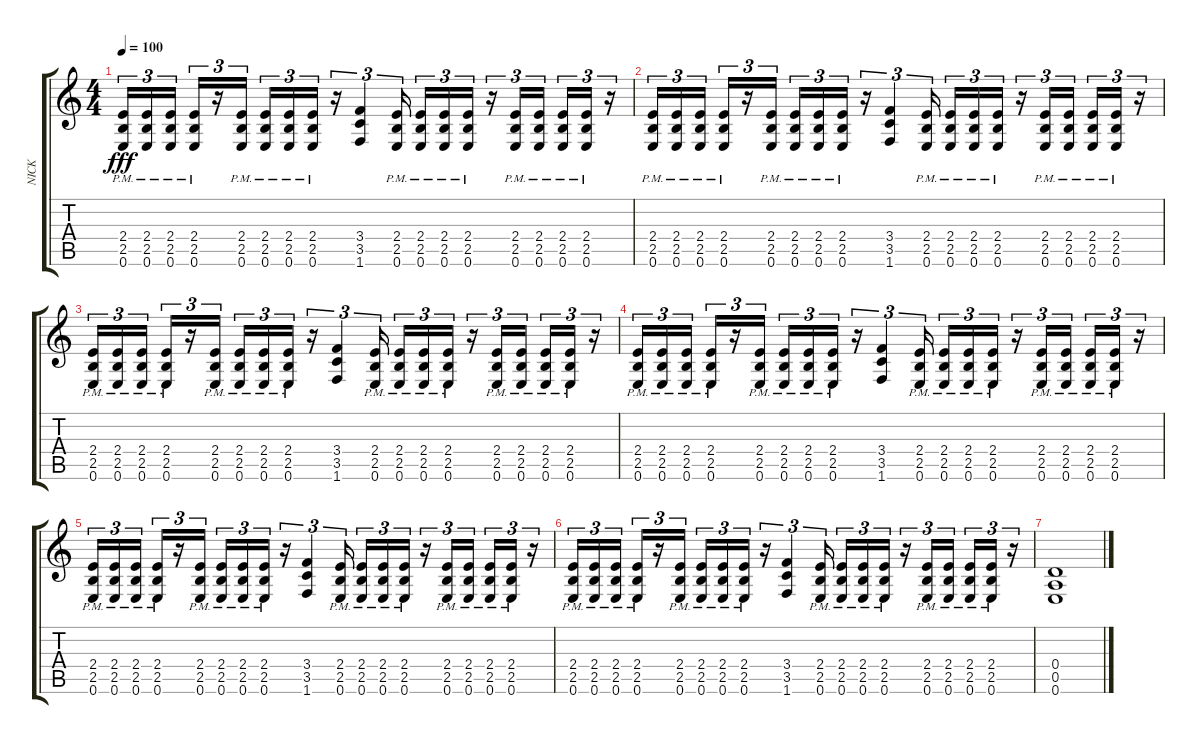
\track ("NICK " "NICK ") {instrument distortionguitar}
\staff {score tabs}
\tuning (E4 B3 G3 D3 A2 E2) {hide}
\ts (4 4)
\tempo 100
\clef g2
\ks c
(2.4{pm} 2.5{pm} 0.6{pm}).16{tu (3 2) dy fff} (2.4{pm} 2.5{pm} 0.6{pm}).16{tu (3 2)} (2.4{pm} 2.5{pm} 0.6{pm}).16{tu (3 2) beam splitsecondary} (2.4{pm} 2.5{pm} 0.6{pm}).16{tu (3 2)} r.16{tu (3 2)} (2.4{pm} 2.5{pm} 0.6{pm}).16{tu (3 2)} (2.4{pm} 2.5{pm} 0.6{pm}).16{tu (3 2)} (2.4{pm} 2.5{pm} 0.6{pm}).16{tu (3 2)} (2.4{pm} 2.5{pm} 0.6{pm}).16{tu (3 2)} r.16{tu (3 2)} (3.4 3.5 1.6).4{tu (3 2)} (2.4{pm} 2.5{pm} 0.6{pm}).16{tu (3 2) beam splitsecondary} (2.4{pm} 2.5{pm} 0.6{pm}).16{tu (3 2)} (2.4{pm} 2.5{pm} 0.6{pm}).16{tu (3 2)} (2.4{pm} 2.5{pm} 0.6{pm}).16{tu (3 2)} r.16{tu (3 2)} (2.4{pm} 2.5{pm} 0.6{pm}).16{tu (3 2)} (2.4{pm} 2.5{pm} 0.6{pm}).16{tu (3 2) beam splitsecondary} (2.4{pm} 2.5{pm} 0.6{pm}).16{tu (3 2)} (2.4{pm} 2.5{pm} 0.6{pm}).16{tu (3 2)} r.16{tu (3 2)} |
(2.4{pm} 2.5{pm} 0.6{pm}).16{tu (3 2)} (2.4{pm} 2.5{pm} 0.6{pm}).16{tu (3 2)} (2.4{pm} 2.5{pm} 0.6{pm}).16{tu (3 2) beam splitsecondary} (2.4{pm} 2.5{pm} 0.6{pm}).16{tu (3 2)} r.16{tu (3 2)} (2.4{pm} 2.5{pm} 0.6{pm}).16{tu (3 2)} (2.4{pm} 2.5{pm} 0.6{pm}).16{tu (3 2)} (2.4{pm} 2.5{pm} 0.6{pm}).16{tu (3 2)} (2.4{pm} 2.5{pm} 0.6{pm}).16{tu (3 2)} r.16{tu (3 2)} (3.4 3.5 1.6).4{tu (3 2)} (2.4{pm} 2.5{pm} 0.6{pm}).16{tu (3 2) beam splitsecondary} (2.4{pm} 2.5{pm} 0.6{pm}).16{tu (3 2)} (2.4{pm} 2.5{pm} 0.6{pm}).16{tu (3 2)} (2.4{pm} 2.5{pm} 0.6{pm}).16{tu (3 2)} r.16{tu (3 2)} (2.4{pm} 2.5{pm} 0.6{pm}).16{tu (3 2)} (2.4{pm} 2.5{pm} 0.6{pm}).16{tu (3 2) beam splitsecondary} (2.4{pm} 2.5{pm} 0.6{pm}).16{tu (3 2)} (2.4{pm} 2.5{pm} 0.6{pm}).16{tu (3 2)} r.16{tu (3 2)} |
(2.4{pm} 2.5{pm} 0.6{pm}).16{tu (3 2)} (2.4{pm} 2.5{pm} 0.6{pm}).16{tu (3 2)} (2.4{pm} 2.5{pm} 0.6{pm}).16{tu (3 2) beam splitsecondary} (2.4{pm} 2.5{pm} 0.6{pm}).16{tu (3 2)} r.16{tu (3 2)} (2.4{pm} 2.5{pm} 0.6{pm}).16{tu (3 2)} (2.4{pm} 2.5{pm} 0.6{pm}).16{tu (3 2)} (2.4{pm} 2.5{pm} 0.6{pm}).16{tu (3 2)} (2.4{pm} 2.5{pm} 0.6{pm}).16{tu (3 2)} r.16{tu (3 2)} (3.4 3.5 1.6).4{tu (3 2)} (2.4{pm} 2.5{pm} 0.6{pm}).16{tu (3 2) beam splitsecondary} (2.4{pm} 2.5{pm} 0.6{pm}).16{tu (3 2)} (2.4{pm} 2.5{pm} 0.6{pm}).16{tu (3 2)} (2.4{pm} 2.5{pm} 0.6{pm}).16{tu (3 2)} r.16{tu (3 2)} (2.4{pm} 2.5{pm} 0.6{pm}).16{tu (3 2)} (2.4{pm} 2.5{pm} 0.6{pm}).16{tu (3 2) beam splitsecondary} (2.4{pm} 2.5{pm} 0.6{pm}).16{tu (3 2)} (2.4{pm} 2.5{pm} 0.6{pm}).16{tu (3 2)} r.16{tu (3 2)} |
(2.4{pm} 2.5{pm} 0.6{pm}).16{tu (3 2)} (2.4{pm} 2.5{pm} 0.6{pm}).16{tu (3 2)} (2.4{pm} 2.5{pm} 0.6{pm}).16{tu (3 2) beam splitsecondary} (2.4{pm} 2.5{pm} 0.6{pm}).16{tu (3 2)} r.16{tu (3 2)} (2.4{pm} 2.5{pm} 0.6{pm}).16{tu (3 2)} (2.4{pm} 2.5{pm} 0.6{pm}).16{tu (3 2)} (2.4{pm} 2.5{pm} 0.6{pm}).16{tu (3 2)} (2.4{pm} 2.5{pm} 0.6{pm}).16{tu (3 2)} r.16{tu (3 2)} (3.4 3.5 1.6).4{tu (3 2)} (2.4{pm} 2.5{pm} 0.6{pm}).16{tu (3 2) beam splitsecondary} (2.4{pm} 2.5{pm} 0.6{pm}).16{tu (3 2)} (2.4{pm} 2.5{pm} 0.6{pm}).16{tu (3 2)} (2.4{pm} 2.5{pm} 0.6{pm}).16{tu (3 2)} r.16{tu (3 2)} (2.4{pm} 2.5{pm} 0.6{pm}).16{tu (3 2)} (2.4{pm} 2.5{pm} 0.6{pm}).16{tu (3 2) beam splitsecondary} (2.4{pm} 2.5{pm} 0.6{pm}).16{tu (3 2)} (2.4{pm} 2.5{pm} 0.6{pm}).16{tu (3 2)} r.16{tu (3 2)} |
(2.4{pm} 2.5{pm} 0.6{pm}).16{tu (3 2)} (2.4{pm} 2.5{pm} 0.6{pm}).16{tu (3 2)} (2.4{pm} 2.5{pm} 0.6{pm}).16{tu (3 2) beam splitsecondary} (2.4{pm} 2.5{pm} 0.6{pm}).16{tu (3 2)} r.16{tu (3 2)} (2.4{pm} 2.5{pm} 0.6{pm}).16{tu (3 2)} (2.4{pm} 2.5{pm} 0.6{pm}).16{tu (3 2)} (2.4{pm} 2.5{pm} 0.6{pm}).16{tu (3 2)} (2.4{pm} 2.5{pm} 0.6{pm}).16{tu (3 2)} r.16{tu (3 2)} (3.4 3.5 1.6).4{tu (3 2)} (2.4{pm} 2.5{pm} 0.6{pm}).16{tu (3 2) beam splitsecondary} (2.4{pm} 2.5{pm} 0.6{pm}).16{tu (3 2)} (2.4{pm} 2.5{pm} 0.6{pm}).16{tu (3 2)} (2.4{pm} 2.5{pm} 0.6{pm}).16{tu (3 2)} r.16{tu (3 2)} (2.4{pm} 2.5{pm} 0.6{pm}).16{tu (3 2)} (2.4{pm} 2.5{pm} 0.6{pm}).16{tu (3 2) beam splitsecondary} (2.4{pm} 2.5{pm} 0.6{pm}).16{tu (3 2)} (2.4{pm} 2.5{pm} 0.6{pm}).16{tu (3 2)} r.16{tu (3 2)} |
(2.4{pm} 2.5{pm} 0.6{pm}).16{tu (3 2)} (2.4{pm} 2.5{pm} 0.6{pm}).16{tu (3 2)} (2.4{pm} 2.5{pm} 0.6{pm}).16{tu (3 2) beam splitsecondary} (2.4{pm} 2.5{pm} 0.6{pm}).16{tu (3 2)} r.16{tu (3 2)} (2.4{pm} 2.5{pm} 0.6{pm}).16{tu (3 2)} (2.4{pm} 2.5{pm} 0.6{pm}).16{tu (3 2)} (2.4{pm} 2.5{pm} 0.6{pm}).16{tu (3 2)} (2.4{pm} 2.5{pm} 0.6{pm}).16{tu (3 2)} r.16{tu (3 2)} (3.4 3.5 1.6).4{tu (3 2)} (2.4{pm} 2.5{pm} 0.6{pm}).16{tu (3 2) beam splitsecondary} (2.4{pm} 2.5{pm} 0.6{pm}).16{tu (3 2)} (2.4{pm} 2.5{pm} 0.6{pm}).16{tu (3 2)} (2.4{pm} 2.5{pm} 0.6{pm}).16{tu (3 2)} r.16{tu (3 2)} (2.4{pm} 2.5{pm} 0.6{pm}).16{tu (3 2)} (2.4{pm} 2.5{pm} 0.6{pm}).16{tu (3 2) beam splitsecondary} (2.4{pm} 2.5{pm} 0.6{pm}).16{tu (3 2)} (2.4{pm} 2.5{pm} 0.6{pm}).16{tu (3 2)} r.16{tu (3 2)} |
(0.4 0.5 0.6).1
